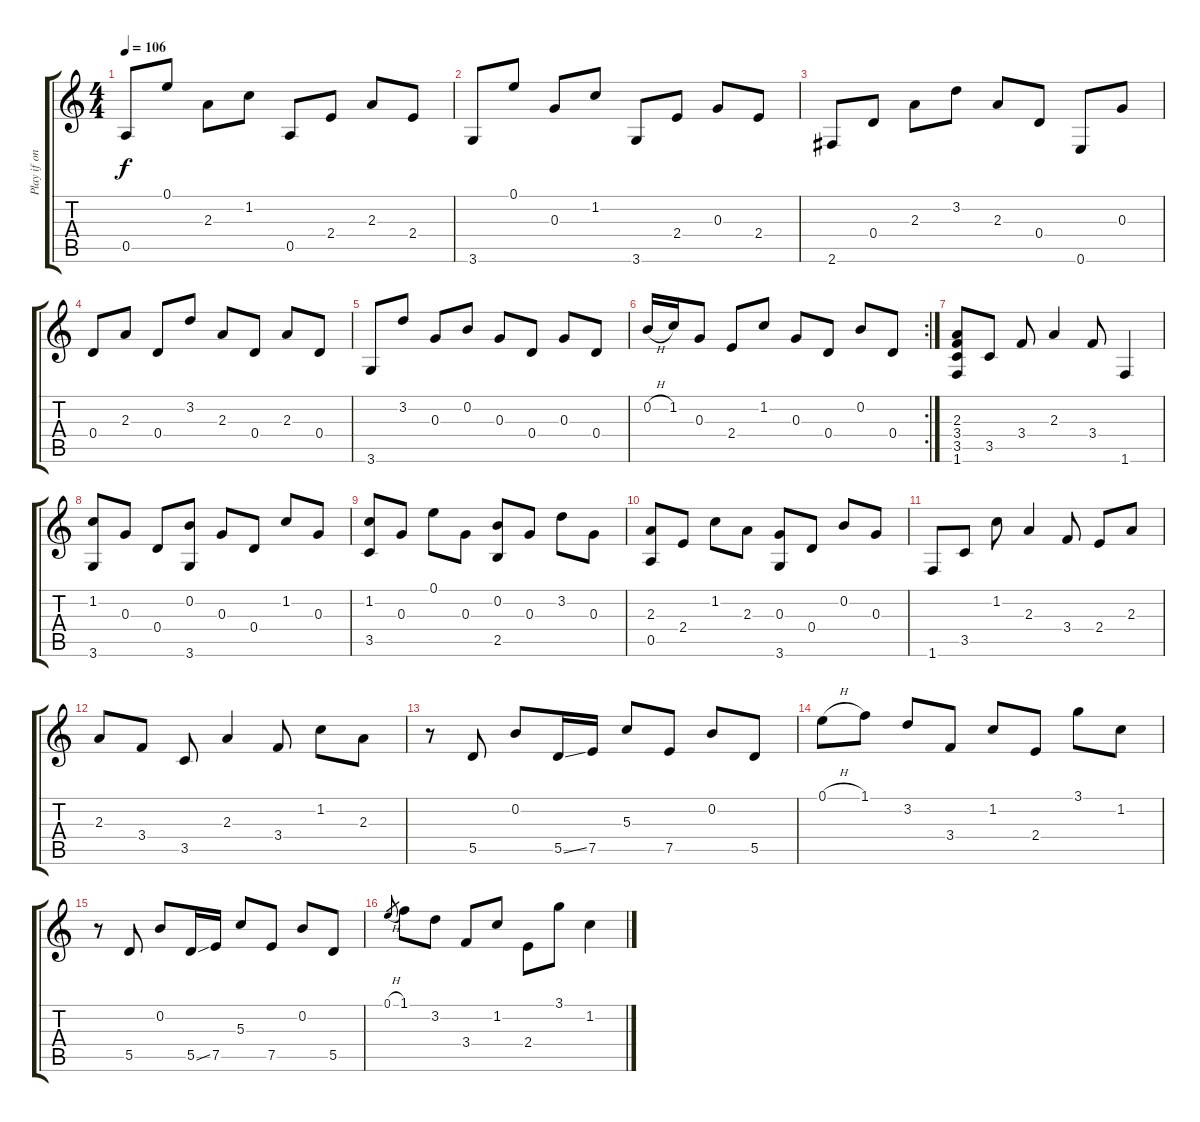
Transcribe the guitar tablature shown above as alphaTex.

\track ("Play if only one Guitar" "Play if on") {instrument electricguitarjazz}
\staff {score tabs}
\tuning (E4 B3 G3 D3 A2 E2) {hide}
\ts (4 4)
\tempo 106
\clef g2
\ks c
0.5.8{dy f} 0.1.8 2.3.8 1.2.8 0.5.8 2.4.8 2.3.8 2.4.8 |
3.6.8 0.1.8 0.3.8 1.2.8 3.6.8 2.4.8 0.3.8 2.4.8 |
2.6.8 0.4.8 2.3.8 3.2.8 2.3.8 0.4.8 0.6.8 0.3.8 |
0.4.8 2.3.8 0.4.8 3.2.8 2.3.8 0.4.8 2.3.8 0.4.8 |
3.6.8 3.2.8 0.3.8 0.2.8 0.3.8 0.4.8 0.3.8 0.4.8 |
\rc 2
0.2{h}.16 1.2.16 0.3.8 2.4.8 1.2.8 0.3.8 0.4.8 0.2.8 0.4.8 |
(2.3 3.4 3.5 1.6).8 3.5.8 3.4.8 2.3.4 3.4.8 1.6.4 |
(1.2 3.6).8 0.3.8 0.4.8 (0.2 3.6).8 0.3.8 0.4.8 1.2.8 0.3.8 |
(1.2 3.5).8 0.3.8 0.1.8 0.3.8 (0.2 2.5).8 0.3.8 3.2.8 0.3.8 |
(2.3 0.5).8 2.4.8 1.2.8 2.3.8 (0.3 3.6).8 0.4.8 0.2.8 0.3.8 |
1.6.8 3.5.8 1.2.8 2.3.4 3.4.8 2.4.8 2.3.8 |
2.3.8 3.4.8 3.5.8 2.3.4 3.4.8 1.2.8 2.3.8 |
r.8 5.5.8 0.2.8 5.5{ss}.16 7.5.16 5.3.8 7.5.8 0.2.8 5.5.8 |
0.1{h}.8 1.1.8 3.2.8 3.4.8 1.2.8 2.4.8 3.1.8 1.2.8 |
r.8 5.5.8 0.2.8 5.5{ss}.16 7.5.16 5.3.8 7.5.8 0.2.8 5.5.8 |
0.1{h}.8{gr} 1.1.8 3.2.8 3.4.8 1.2.8 2.4.8 3.1.8 1.2.4
